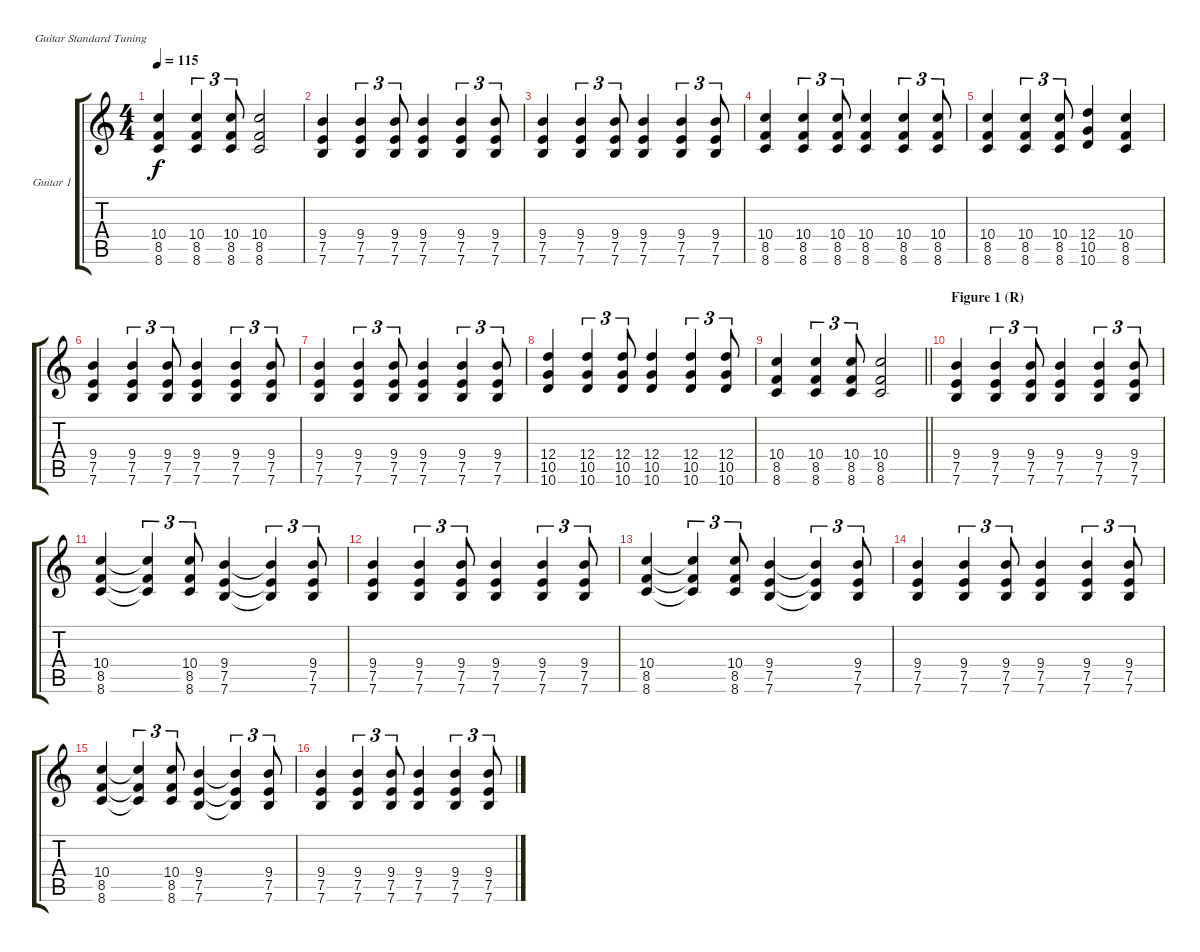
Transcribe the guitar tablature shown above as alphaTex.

\defaultSystemsLayout 4
\bracketExtendMode groupsimilarinstruments
\firstSystemTrackNameOrientation horizontal
\otherSystemsTrackNameOrientation horizontal
\track ("Guitar 1" "Guitar 1") {instrument distortionguitar}
\staff {score tabs}
\tuning (E4 B3 G3 D3 A2 E2)
\ts (4 4)
\tempo 115
\clef g2
\scale
0.333333
\ks aminor
(8.6 8.5 10.4).4{dy f} (8.6 8.5 10.4).4{tu (3 2)} (8.6 8.5 10.4).8{tu (3 2)} (8.6 8.5 10.4).2 |
\scale
0.333333 (7.6 7.5 9.4).4 (7.6 7.5 9.4).4{tu (3 2)} (7.6 7.5 9.4).8{tu (3 2)} (7.6 7.5 9.4).4 (7.6 7.5 9.4).4{tu (3 2)} (7.6 7.5 9.4).8{tu (3 2)} |
\scale
0.333333 (7.6 7.5 9.4).4 (7.6 7.5 9.4).4{tu (3 2)} (7.6 7.5 9.4).8{tu (3 2)} (7.6 7.5 9.4).4 (7.6 7.5 9.4).4{tu (3 2)} (7.6 7.5 9.4).8{tu (3 2)} |
\scale
0.333333 (8.6 8.5 10.4).4 (8.6 8.5 10.4).4{tu (3 2)} (8.6 8.5 10.4).8{tu (3 2)} (8.6 8.5 10.4).4 (8.6 8.5 10.4).4{tu (3 2)} (8.6 8.5 10.4).8{tu (3 2)} |
\scale
0.333333 (8.6 8.5 10.4).4 (8.6 8.5 10.4).4{tu (3 2)} (8.6 8.5 10.4).8{tu (3 2)} (10.6 10.5 12.4).4 (8.6 8.5 10.4).4 |
\scale
0.333333 (7.6 7.5 9.4).4 (7.6 7.5 9.4).4{tu (3 2)} (7.6 7.5 9.4).8{tu (3 2)} (7.6 7.5 9.4).4 (7.6 7.5 9.4).4{tu (3 2)} (7.6 7.5 9.4).8{tu (3 2)} |
\scale
0.333333 (7.6 7.5 9.4).4 (7.6 7.5 9.4).4{tu (3 2)} (7.6 7.5 9.4).8{tu (3 2)} (7.6 7.5 9.4).4 (7.6 7.5 9.4).4{tu (3 2)} (7.6 7.5 9.4).8{tu (3 2)} |
\scale
0.333333 (10.6 10.5 12.4).4 (10.6 10.5 12.4).4{tu (3 2)} (10.6 10.5 12.4).8{tu (3 2)} (10.6 10.5 12.4).4 (10.6 10.5 12.4).4{tu (3 2)} (10.6 10.5 12.4).8{tu (3 2)} |
\scale
0.333333
\barLineRight lightlight
(8.6 8.5 10.4).4 (8.6 8.5 10.4).4{tu (3 2)} (8.6 8.5 10.4).8{tu (3 2)} (8.6 8.5 10.4).2 |
\section ("" "Figure 1 (R)")
\scale
0.333333 (7.6 7.5 9.4).4 (7.6 7.5 9.4).4{tu (3 2)} (7.6 7.5 9.4).8{tu (3 2)} (7.6 7.5 9.4).4 (7.6 7.5 9.4).4{tu (3 2)} (7.6 7.5 9.4).8{tu (3 2)} |
\scale
0.333333 (8.6 8.5 10.4).4 (8.6{t} 8.5{t} 10.4{t}).4{tu (3 2)} (8.6 8.5 10.4).8{tu (3 2)} (7.6 7.5 9.4).4 (7.6{t} 7.5{t} 9.4{t}).4{tu (3 2)} (7.6 7.5 9.4).8{tu (3 2)} |
\scale
0.333333 (7.6 7.5 9.4).4 (7.6 7.5 9.4).4{tu (3 2)} (7.6 7.5 9.4).8{tu (3 2)} (7.6 7.5 9.4).4 (7.6 7.5 9.4).4{tu (3 2)} (7.6 7.5 9.4).8{tu (3 2)} |
\scale
0.333333 (8.6 8.5 10.4).4 (8.6{t} 8.5{t} 10.4{t}).4{tu (3 2)} (8.6 8.5 10.4).8{tu (3 2)} (7.6 7.5 9.4).4 (7.6{t} 7.5{t} 9.4{t}).4{tu (3 2)} (7.6 7.5 9.4).8{tu (3 2)} |
\scale
0.333333 (7.6 7.5 9.4).4 (7.6 7.5 9.4).4{tu (3 2)} (7.6 7.5 9.4).8{tu (3 2)} (7.6 7.5 9.4).4 (7.6 7.5 9.4).4{tu (3 2)} (7.6 7.5 9.4).8{tu (3 2)} |
\scale
0.333333 (8.6 8.5 10.4).4 (8.6{t} 8.5{t} 10.4{t}).4{tu (3 2)} (8.6 8.5 10.4).8{tu (3 2)} (7.6 7.5 9.4).4 (7.6{t} 7.5{t} 9.4{t}).4{tu (3 2)} (7.6 7.5 9.4).8{tu (3 2)} |
\scale
0.333333 (7.6 7.5 9.4).4 (7.6 7.5 9.4).4{tu (3 2)} (7.6 7.5 9.4).8{tu (3 2)} (7.6 7.5 9.4).4 (7.6 7.5 9.4).4{tu (3 2)} (7.6 7.5 9.4).8{tu (3 2)}
